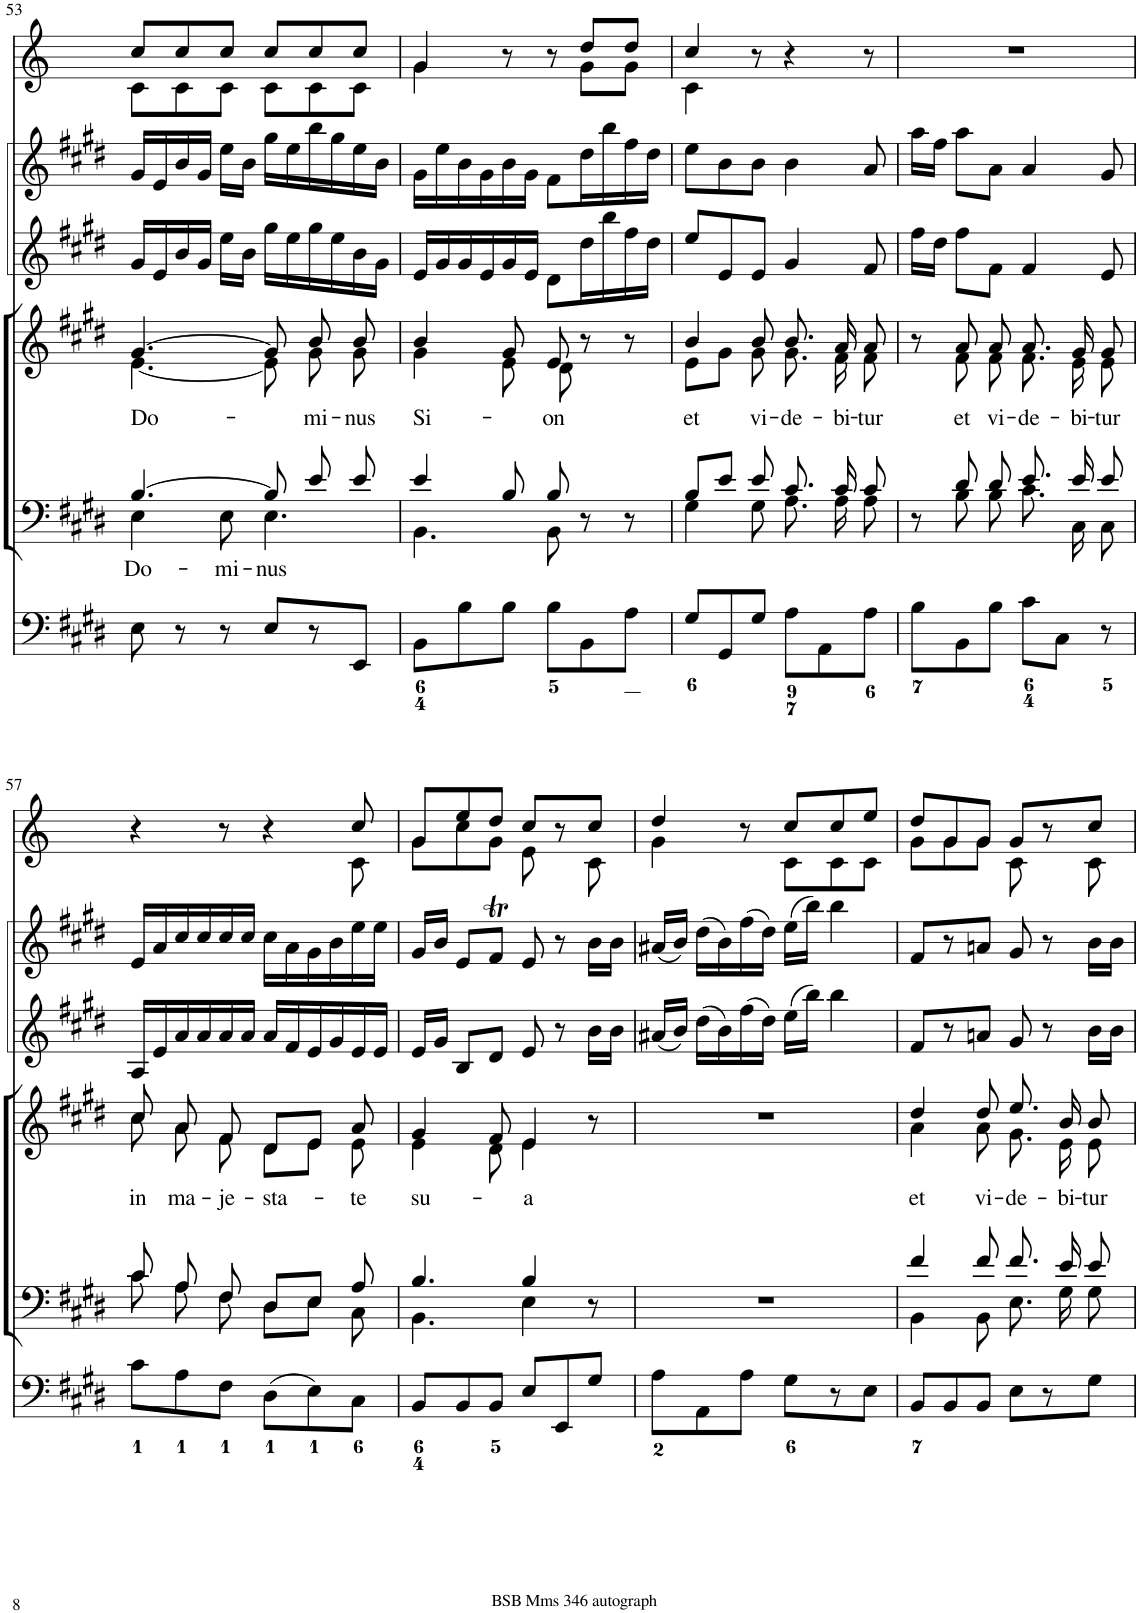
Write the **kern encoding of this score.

**kern	**kern	**text	**kern	**text	**kern	**kern	**kern
*part6	*part5	*part5	*part4	*part4	*part3	*part2	*part1
*staff6	*staff5	*staff5	*staff4	*staff4	*staff3	*staff2	*staff1
*I"Organ	*I"Voice	*	*I"Voice	*	*I"Violin	*I"Violini	*I"Corni in E
*	*	*	*	*	*I'Vln	*I'Vln	*
!!LO:PB:g=z
*clefF4	*clefF4	*	*clefG2	*	*clefG2	*clefG2	*clefG2
*	*	*	*	*	*	*	*Trd5c8
*k[f#c#g#d#]	*k[f#c#g#d#]	*	*k[f#c#g#d#]	*	*k[f#c#g#d#]	*k[f#c#g#d#]	*k[]
*M6/8	*M6/8	*	*M6/8	*	*M6/8	*M6/8	*M6/8
=53	=53	=53	=53	=53	=53	=53	=53
*	*^	*	*	*	*	*	*
!	!	!	!LO:LY:b	!	!LO:LY:b	!	!	!
*	*	*	*	*^	*	*	*	*^
8E\	[4.B/	4E\	Do-	[4.g#/	[4.e\	Do-	16g#/LL	16g#/LL	8cc/L	8c\L
.	.	.	.	.	.	.	16e/	16e/	.	.
8r	.	.	.	.	.	.	16b/	16b/	8cc/	8c\
.	.	.	.	.	.	.	16g#/JJ	16g#/JJ	.	.
!	!	!	!LO:LY:b	!	!	!	!	!	!	!
8r	.	8E\	-mi-	.	.	.	16ee\LL	16ee\LL	8cc/J	8c\J
.	.	.	.	.	.	.	16b\JJ	16b\JJ	.	.
!	!	!	!LO:LY:b	!	!	!	!	!	!	!
8E/L	8B/]	4.E\	-nus	8g#/]	8e\]	.	16gg#\LL	16gg#\LL	8cc/L	8c\L
.	.	.	.	.	.	.	16ee\	16ee\	.	.
!	!	!	!	!	!	!LO:LY:b	!	!	!	!
8r	8e/	.	.	8b/	8g#\	-mi-	16gg#\	16bb\	8cc/	8c\
.	.	.	.	.	.	.	16ee\	16gg#\	.	.
!	!	!	!	!	!	!LO:LY:b	!	!	!	!
8EE/J	8e/	.	.	8b/	8g#\	-nus	16b\	16ee\	8cc/J	8c\J
.	.	.	.	.	.	.	16g#\JJ	16b\JJ	.	.
=54	=54	=54	=54	=54	=54	=54	=54	=54	=54	=54
!	!	!	!	!	!	!LO:LY:b	!	!	!	!
8BB\L	4e/	4.BB\	.	4b/	4g#\	Si-	16e/LL	16g#\LL	4g/	4g\
.	.	.	.	.	.	.	16g#/	16ee\	.	.
8B\	.	.	.	.	.	.	16g#/	16b\	.	.
.	.	.	.	.	.	.	16e/	16g#\	.	.
8B\J	8B/	.	.	8g#/	8e\	.	16g#/	16b\	8r	4ryy
.	.	.	.	.	.	.	16e/JJ	16g#\JJ	.	.
!	!	!	!	!	!	!LO:LY:b	!	!	!	!
8B\L	8B/	8BB\	.	8e/	8d#\	-on	8d#\L	8f#\L	8r	.
8BB\	8r	4ryy	.	8r	4ryy	.	16dd#\L	16dd#\L	8dd/L	8g\L
.	.	.	.	.	.	.	16bb\	16bb\	.	.
8A\J	8r	.	.	8r	.	.	16ff#\	16ff#\	8dd/J	8g\J
.	.	.	.	.	.	.	16dd#\JJ	16dd#\JJ	.	.
=55	=55	=55	=55	=55	=55	=55	=55	=55	=55	=55
!	!	!	!	!	!	!LO:LY:b	!	!	!	!
8G#/L	8B/L	4G#\	.	4b/	8e\L	et	8ee/L	8ee\L	4cc/	4c\
8GG#/	8e/J	.	.	.	8g#\J	.	8e/	8b\	.	.
!	!	!	!	!	!	!LO:LY:b	!	!	!	!
8G#/J	8e/	8G#\	.	8b/	8g#\	vi-	8e/J	8b\J	8r	2ryy
!	!	!	!	!	!	!LO:LY:b	!	!	!	!
8A\L	8.c#/	8.A\	.	8.b/	8.g#\	-de-	4g#/	4b\	4r	.
8AA\	.	.	.	.	.	.	.	.	.	.
!	!	!	!	!	!	!LO:LY:b	!	!	!	!
.	16c#/	16A\	.	16a/	16f#\	-bi-	.	.	.	.
!	!	!	!	!	!	!LO:LY:b	!	!	!	!
8A\J	8c#/	8A\	.	8a/	8f#\	-tur	8f#/	8a/	8r	.
*	*	*	*	*	*	*	*	*	*v	*v
=56	=56	=56	=56	=56	=56	=56	=56	=56	=56
8B\L	8r	8ryy	.	8r	8ryy	.	16ff#\LL	16aa\LL	2.r
.	.	.	.	.	.	.	16dd#\JJ	16ff#\JJ	.
!	!	!	!	!	!	!LO:LY:b	!	!	!
8BB\	8d#/	8B\	.	8a/	8f#\	et	8ff#\L	8aa\L	.
!	!	!	!	!	!	!LO:LY:b	!	!	!
8B\J	8d#/	8B\	.	8a/	8f#\	vi-	8f#\J	8a\J	.
!	!	!	!	!	!	!LO:LY:b	!	!	!
8c#\L	8.e/	8.c#\	.	8.a/	8.f#\	-de-	4f#/	4a/	.
8C#\J	.	.	.	.	.	.	.	.	.
!	!	!	!	!	!	!LO:LY:b	!	!	!
.	16e/	16C#\	.	16g#/	16e\	-bi-	.	.	.
!	!	!	!	!	!	!LO:LY:b	!	!	!
8r	8e/	8C#\	.	8g#/	8e\	-tur	8e/	8g#/	.
!!LO:LB:g=z
=57	=57	=57	=57	=57	=57	=57	=57	=57	=57
!	!	!	!	!	!	!LO:LY:b	!	!	!
*	*	*	*	*	*	*	*	*	*^
8c#\L	8c#/	8c#\	.	8cc#/	8cc#\	in	16A/LL	16e/LL	4r	8ryy
.	.	.	.	.	.	.	16e/	16a/	.	.
*	*	*	*	*	*	*	*	*	*v	*v
!	!	!	!	!	!	!LO:LY:b	!	!	!
8A\	8A/	8A\	.	8a/	8a\	ma-	16a/	16cc#/	.
.	.	.	.	.	.	.	16a/	16cc#/	.
!	!	!	!	!	!	!LO:LY:b	!	!	!
8F#\J	8F#/	8F#\	.	8f#/	8f#\	-je-	16a/	16cc#/	8r
.	.	.	.	.	.	.	16a/JJ	16cc#/JJ	.
!	!	!	!	!	!	!LO:LY:b	!	!	!
(8D#\L	8D#/L	8D#\L	.	8d#/L	8d#\L	-sta-	16a/LL	16cc#\LL	4r
.	.	.	.	.	.	.	16f#/	16a\	.
8E\)	8E/J	8E\J	.	8e/J	8e\J	.	16e/	16g#\	.
.	.	.	.	.	.	.	16g#/	16b\	.
!	!	!	!	!	!	!LO:LY:b	!	!	!
*	*	*	*	*	*	*	*	*	*^
8C#\J	8A/	8C#\	.	8a/	8e\	-te	16e/	16ee\	8cc/	8c\
.	.	.	.	.	.	.	16e/JJ	16ee\JJ	.	.
=58	=58	=58	=58	=58	=58	=58	=58	=58	=58	=58
!	!	!	!	!	!	!LO:LY:b	!	!	!	!
8BB/L	4.B/	4.BB\	.	4g#/	4e\	su-	16e/LL	16g#/LL	8g/L	8g\L
.	.	.	.	.	.	.	16g#/JJ	16b/JJ	.	.
8BB/	.	.	.	.	.	.	8B/L	8e/L	8ee/	8cc\
8BB/J	.	.	.	8f#/	8d#\	.	8d#/J	8f#T/J	8dd/J	8g\J
!	!	!	!	!	!	!LO:LY:b	!	!	!	!
8E/L	4B/	4E\	.	4e/	4e\	-a	8e/	8e/	8cc/L	8e\
8EE/	.	.	.	.	.	.	8r	8r	8r	8ryy
8G#/J	8r	8ryy	.	8r	8ryy	.	16b\LL	16b\LL	8cc/J	8c\
.	.	.	.	.	.	.	16b\JJ	16b\JJ	.	.
*	*v	*v	*	*	*	*	*	*	*	*
*	*	*	*v	*v	*	*	*	*	*
=59	=59	=59	=59	=59	=59	=59	=59	=59
8A\L	2.r	.	2.r	.	(16a#X/LL	(16a#X/LL	4dd/	4g\
.	.	.	.	.	16b/JJ)	16b/JJ)	.	.
8AA\	.	.	.	.	(16dd#\LL	(16dd#\LL	.	.
.	.	.	.	.	16b\)	16b\)	.	.
8A\J	.	.	.	.	(16ff#\	(16ff#\	8r	8ryy
.	.	.	.	.	16dd#\JJ)	16dd#\JJ)	.	.
8G#\L	.	.	.	.	(16ee\LL	(16ee\LL	8cc/L	8c\L
.	.	.	.	.	16bb\JJ)	16bb\JJ)	.	.
8r	.	.	.	.	4bb\	4bb\	8cc/	8c\
8E\J	.	.	.	.	.	.	8ee/J	8c\J
=60	=60	=60	=60	=60	=60	=60	=60	=60
*	*^	*	*	*	*	*	*	*
!	!	!	!	!	!LO:LY:b	!	!	!	!
*	*	*	*	*^	*	*	*	*	*
8BB/L	4f#/	4BB\	.	4dd#/	4a\	et	8f#/L	8f#/L	8dd/L	8g\L
8BB/	.	.	.	.	.	.	8r	8r	8g/	8g\
!	!	!	!	!	!	!LO:LY:b	!	!	!	!
8BB/J	8f#/	8BB\	.	8dd#/	8a\	vi-	8an/J	8an/J	8g/J	8g\J
!	!	!	!	!	!	!LO:LY:b	!	!	!	!
8E\L	8.f#/	8.E\	.	8.ee/	8.g#\	-de-	8g#/	8g#/	8g/L	8c\
8r	.	.	.	.	.	.	8r	8r	8r	8ryy
!	!	!	!	!	!	!LO:LY:b	!	!	!	!
.	16e/	16G#\	.	16b/	16e\	-bi-	.	.	.	.
!	!	!	!	!	!	!LO:LY:b	!	!	!	!
8G#\J	8e/	8G#\	.	8b/	8e\	-tur	16b\LL	16b\LL	8cc/J	8c\
.	.	.	.	.	.	.	16b\JJ	16b\JJ	.	.
*	*v	*v	*	*	*	*	*	*	*v	*v
*	*	*	*v	*v	*	*	*	*
=	=	=	=	=	=	=	=
*-	*-	*-	*-	*-	*-	*-	*-
